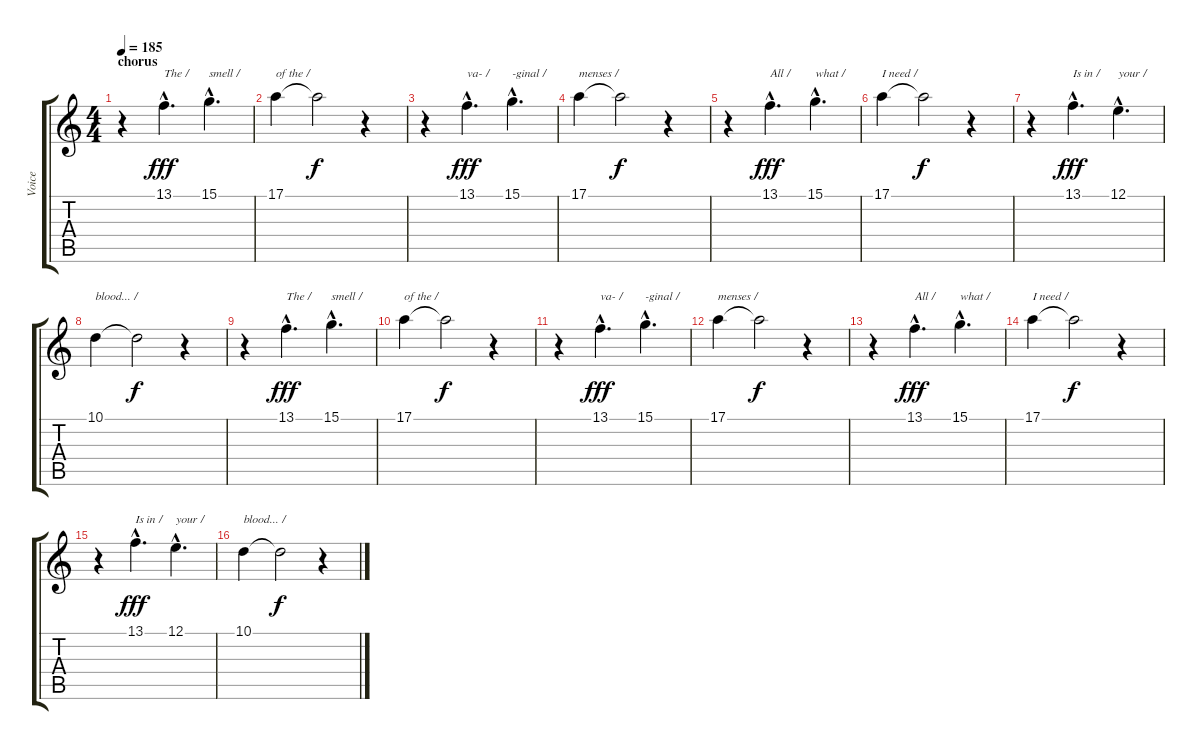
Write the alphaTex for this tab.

\track ("Voice" "Voice") {instrument choiraahs}
\staff {score tabs}
\tuning (E4 B3 G3 D3 A2 E2) {hide}
\ts (4 4)
\section ("" "chorus")
\tempo 185
\clef g2
\ks c
r.4{dy fff} 13.1{hac}.4{d txt "The /"} 15.1{hac}.4{d txt "smell /"} |
17.1.4{txt "of the /"} 17.1{t}.2{dy f} r.4 |
r.4 13.1{hac}.4{d txt "va- /" dy fff} 15.1{hac}.4{d txt "-ginal /"} |
17.1.4{txt "menses /"} 17.1{t}.2{dy f} r.4 |
r.4 13.1{hac}.4{d txt "All /" dy fff} 15.1{hac}.4{d txt "what /"} |
17.1.4{txt "I need /"} 17.1{t}.2{dy f} r.4 |
r.4 13.1{hac}.4{d txt "Is in /" dy fff} 12.1{hac}.4{d txt "your /"} |
10.1.4{txt "blood... /"} 10.1{t}.2{dy f} r.4 |
r.4 13.1{hac}.4{d txt "The /" dy fff} 15.1{hac}.4{d txt "smell /"} |
17.1.4{txt "of the /"} 17.1{t}.2{dy f} r.4 |
r.4 13.1{hac}.4{d txt "va- /" dy fff} 15.1{hac}.4{d txt "-ginal /"} |
17.1.4{txt "menses /"} 17.1{t}.2{dy f} r.4 |
r.4 13.1{hac}.4{d txt "All /" dy fff} 15.1{hac}.4{d txt "what /"} |
17.1.4{txt "I need /"} 17.1{t}.2{dy f} r.4 |
r.4 13.1{hac}.4{d txt "Is in /" dy fff} 12.1{hac}.4{d txt "your /"} |
10.1.4{txt "blood... /"} 10.1{t}.2{dy f} r.4
